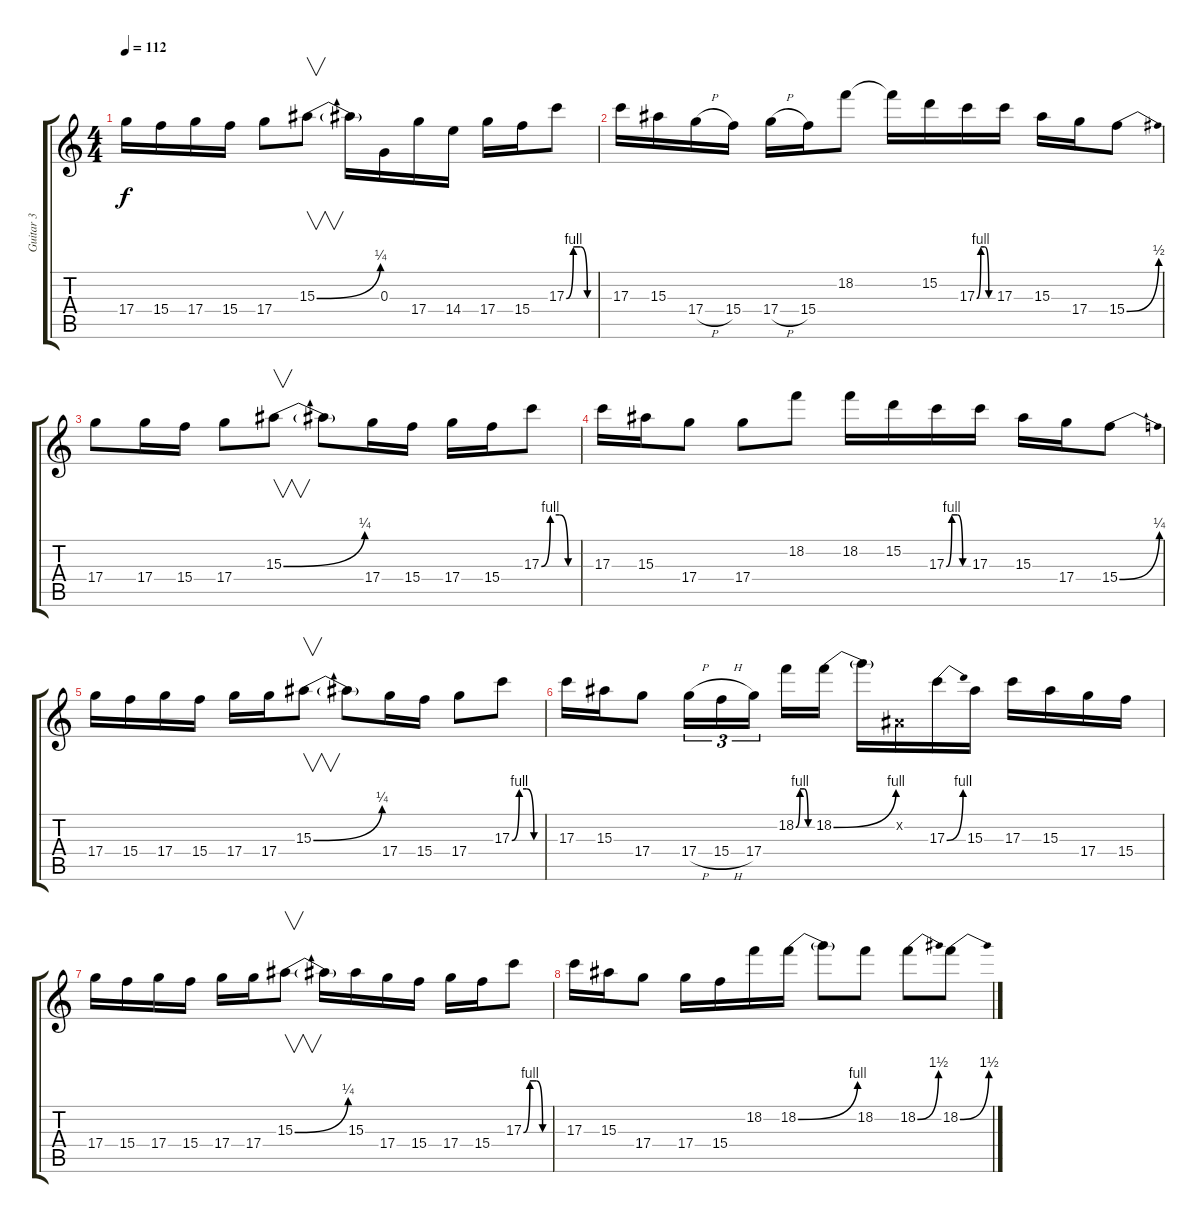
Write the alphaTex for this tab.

\track ("Guitar 3" "Guitar 3") {instrument distortionguitar}
\staff {score tabs}
\tuning (E4 B3 G3 D3 A2 E2) {hide}
\ts (4 4)
\tempo 112
\clef g2
\ks c
17.4.16{dy f} 15.4.16 17.4.16 15.4.16 17.4.8 15.3{be (bend 0 0 60 1)}.8{v} 15.3{t}.16 0.3.16 17.4.16 14.4.16 17.4.16 15.4.16 17.3{be (custom 0 0 15 4 30 4 45 0 60 0)}.8 |
17.3.16 15.3.16 17.4{h}.16 15.4.16 17.4{h}.16 15.4.16 18.2.8 18.2{t}.16 15.2.16 17.3{be (custom 0 0 15 4 30 4 45 0 60 0)}.16 17.3.16 15.3.16 17.4.16 15.4{be (bend 0 0 60 2)}.8 |
17.4.8 17.4.16 15.4.16 17.4.8 15.3{be (bend 0 0 60 1)}.8{v} 15.3{t}.8 17.4.16 15.4.16 17.4.16 15.4.16 17.3{be (custom 0 0 15 4 30 4 45 0 60 0)}.8 |
17.3.16 15.3.16 17.4.8 17.4.8 18.2.8 18.2.16 15.2.16 17.3{be (custom 0 0 15 4 30 4 45 0 60 0)}.16 17.3.16 15.3.16 17.4.16 15.4{be (bend 0 0 60 1)}.8 |
17.4.16 15.4.16 17.4.16 15.4.16 17.4.16 17.4.16 15.3{be (bend 0 0 60 1)}.8{v} 15.3{t}.8 17.4.16 15.4.16 17.4.8 17.3{be (custom 0 0 15 4 30 4 45 0 60 0)}.8 |
17.3.16 15.3.16 17.4.8 17.4{h}.16{tu (3 2)} 15.4{h}.16{tu (3 2)} 17.4.16{tu (3 2)} 18.2{be (custom 0 0 15 4 30 4 45 0 60 0)}.16 18.2{be (bend 0 0 60 4)}.16 18.2{t}.16 -1.2{x}.16 17.3{be (bend 0 0 60 4)}.16 15.3.16 17.3.16 15.3.16 17.4.16 15.4.16 |
17.4.16 15.4.16 17.4.16 15.4.16 17.4.16 17.4.16 15.3{be (bend 0 0 60 1)}.8{v} 15.3{t}.16 15.3.16 17.4.16 15.4.16 17.4.16 15.4.16 17.3{be (custom 0 0 15 4 30 4 45 0 60 0)}.8 |
17.3.16 15.3.16 17.4.8 17.4.16 15.4.16 18.2.16 18.2{be (bend 0 0 60 4)}.16 18.2{t}.8 18.2.8 18.2{be (bend 0 0 60 6)}.8 18.2{be (bend 0 0 60 6)}.8
